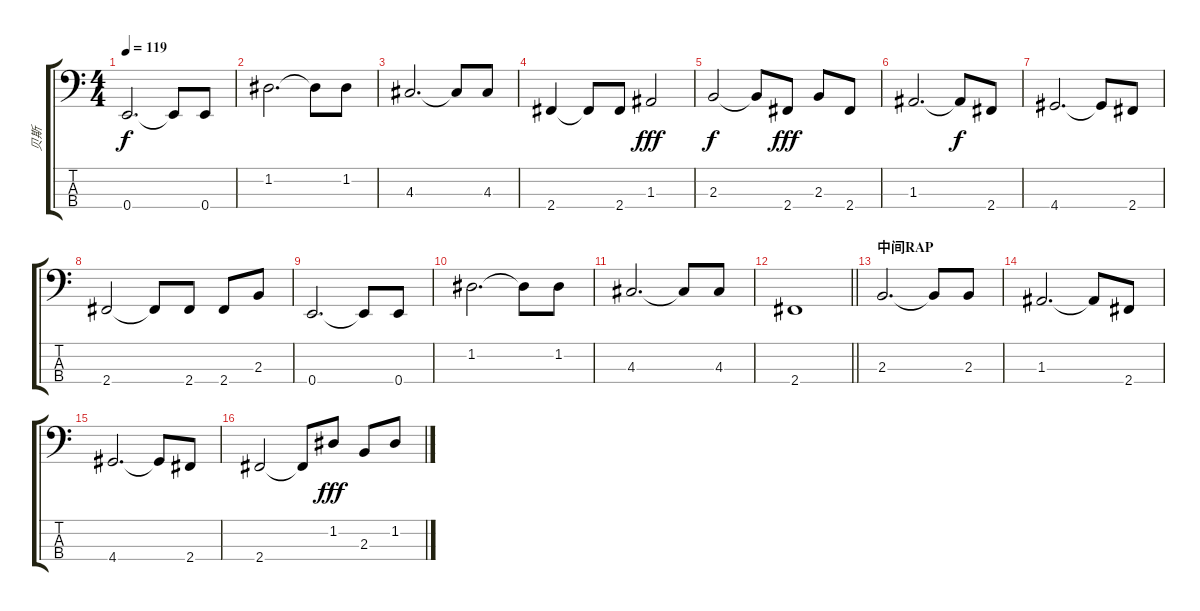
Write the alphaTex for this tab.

\track ("贝斯" "贝斯") {instrument electricbassfinger}
\staff {score tabs}
\tuning (G2 D2 A1 E1) {hide}
\ts (4 4)
\tempo 119
\clef f4
\ks c
0.4.2{d dy f} 0.4{t}.8 0.4.8 |
1.2.2{d} 1.2{t}.8 1.2.8 |
4.3.2{d} 4.3{t}.8 4.3.8 |
2.4.4 2.4{t}.8 2.4.8 1.3.2{dy fff} |
2.3.2{dy f} 2.3{t}.8 2.4.8{dy fff} 2.3.8 2.4.8 |
1.3.2{d} 1.3{t}.8{dy f} 2.4.8 |
4.4.2{d} 4.4{t}.8 2.4.8 |
2.4.2 2.4{t}.8 2.4.8 2.4.8 2.3.8 |
0.4.2{d} 0.4{t}.8 0.4.8 |
1.2.2{d} 1.2{t}.8 1.2.8 |
4.3.2{d} 4.3{t}.8 4.3.8 |
\barLineRight lightlight
2.4.1 |
\section ("" "中间RAP")
2.3.2{d} 2.3{t}.8 2.3.8 |
1.3.2{d} 1.3{t}.8 2.4.8 |
4.4.2{d} 4.4{t}.8 2.4.8 |
2.4.2 2.4{t}.8 1.2.8{dy fff} 2.3.8 1.2.8
